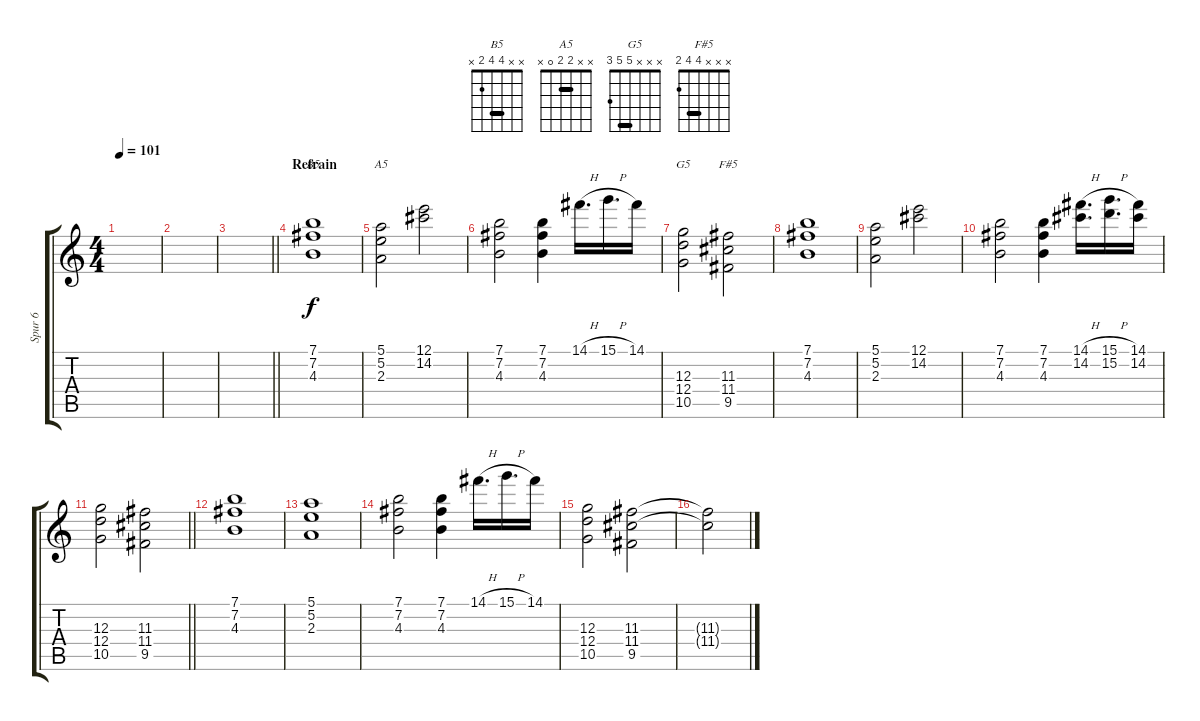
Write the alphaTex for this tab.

\track ("Spur 6" "Spur 6") {instrument distortionguitar}
\staff {score tabs}
\tuning (E4 B3 G3 D3 A2 E2) {hide}
\chord ("B5" x x 4 4 2 x) {barre 4}
\chord ("A5" x x 2 2 0 x) {barre 2}
\chord ("G5" x x x 5 5 3) {barre 5}
\chord ("F#5" x x x 4 4 2) {barre 4}
\ts (4 4)
\tempo 101
\clef g2
\ks c
|
|
\barLineRight lightlight
|
\section ("" "Refrain")
(7.1 7.2 4.3).1{ch "B5"} |
(5.1 5.2 2.3).2{ch "A5"} (12.1 14.2).2 |
(7.1 7.2 4.3).2 (7.1 7.2 4.3).4 14.1{h}.16{d} 15.1{h}.16{d} 14.1.16 |
(12.3 12.4 10.5).2{ch "G5"} (11.3 11.4 9.5).2{ch "F#5"} |
(7.1 7.2 4.3).1 |
(5.1 5.2 2.3).2 (12.1 14.2).2 |
(7.1 7.2 4.3).2 (7.1 7.2 4.3).4 (14.1{h} 14.2).16{d} (15.1{h} 15.2).16{d} (14.1 14.2).16 |
\barLineRight lightlight
(12.3 12.4 10.5).2 (11.3 11.4 9.5).2 |
(7.1 7.2 4.3).1{volume 5} |
(5.1 5.2 2.3).1 |
(7.1 7.2 4.3).2 (7.1 7.2 4.3).4 14.1{h}.16{d} 15.1{h}.16{d} 14.1.16 |
(12.3 12.4 10.5).2 (11.3 11.4 9.5).2 |
(11.3{t} 11.4{t}).2
